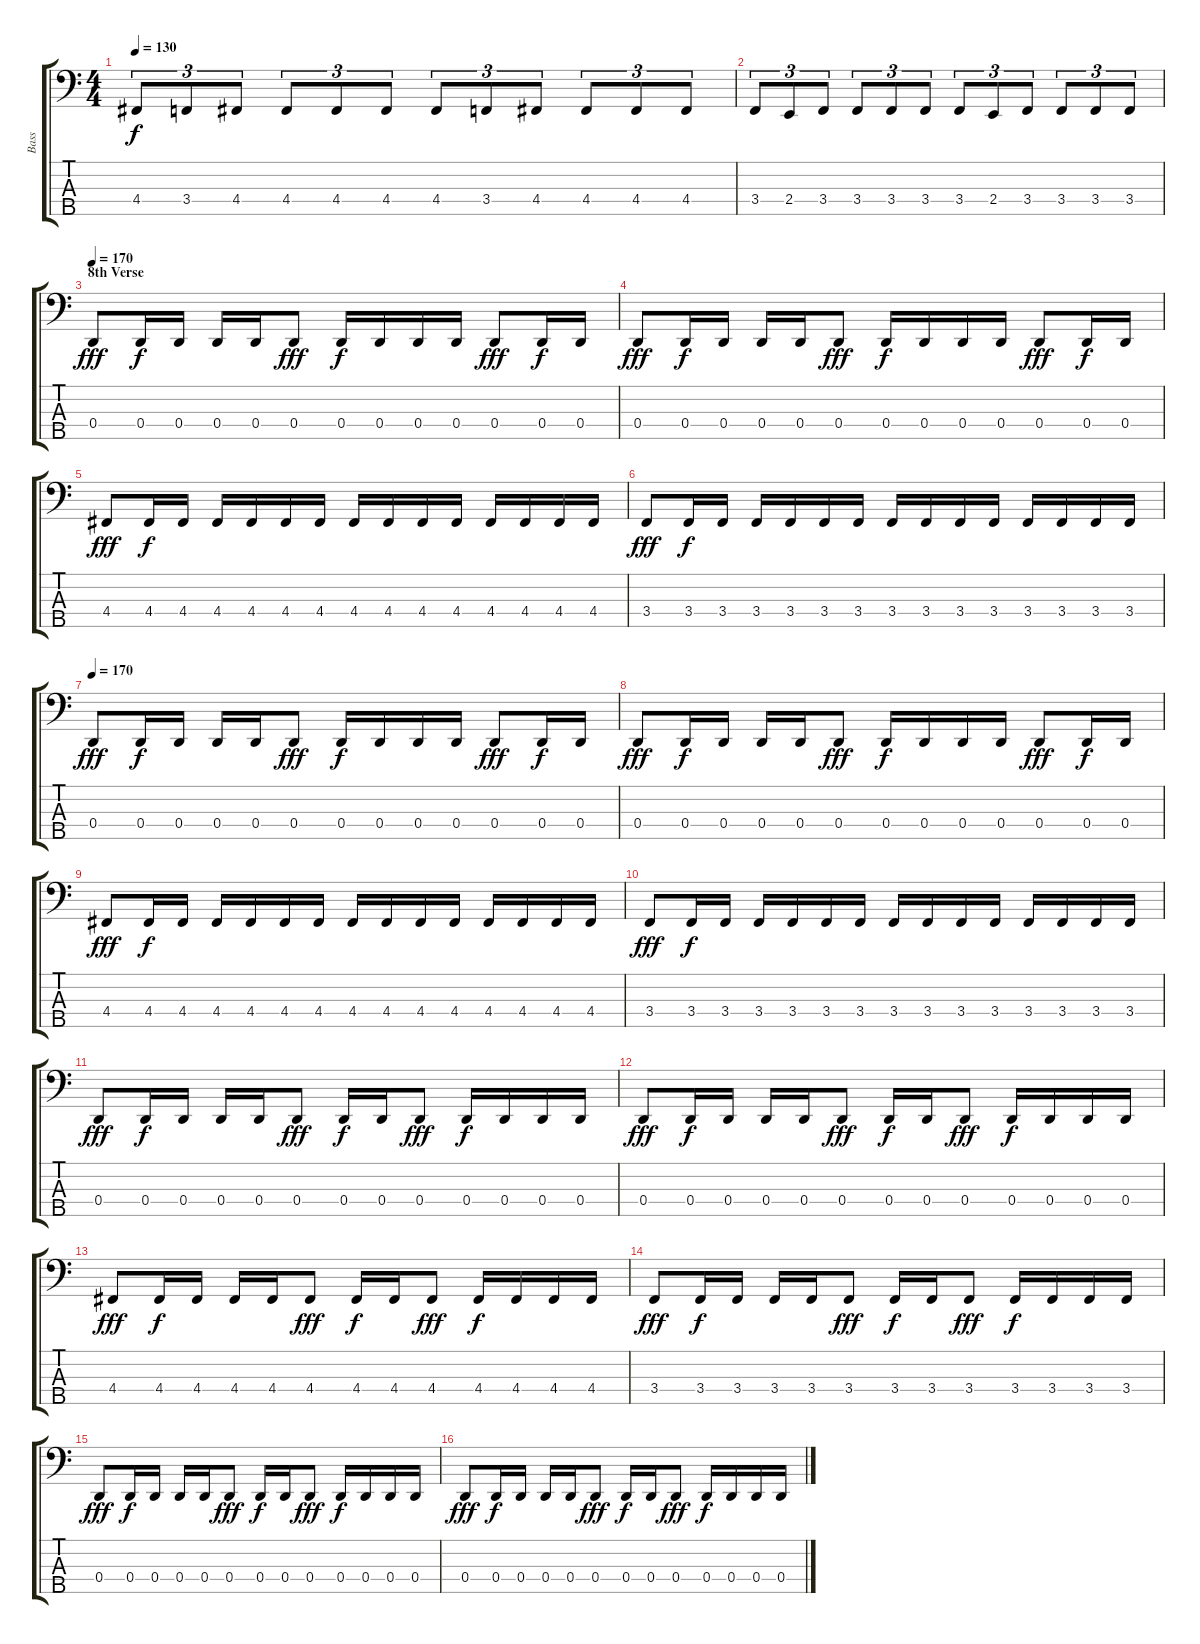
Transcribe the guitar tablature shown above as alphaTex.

\track ("Bass" "Bass") {instrument electricbassfinger}
\staff {score tabs}
\tuning (F2 C2 G1 D1 A0) {hide}
\ts (4 4)
\tempo 130
\clef f4
\ks c
4.4.8{tu (3 2) dy f} 3.4.8{tu (3 2)} 4.4.8{tu (3 2)} 4.4.8{tu (3 2)} 4.4.8{tu (3 2)} 4.4.8{tu (3 2)} 4.4.8{tu (3 2)} 3.4.8{tu (3 2)} 4.4.8{tu (3 2)} 4.4.8{tu (3 2)} 4.4.8{tu (3 2)} 4.4.8{tu (3 2)} |
3.4.8{tu (3 2)} 2.4.8{tu (3 2)} 3.4.8{tu (3 2)} 3.4.8{tu (3 2)} 3.4.8{tu (3 2)} 3.4.8{tu (3 2)} 3.4.8{tu (3 2)} 2.4.8{tu (3 2)} 3.4.8{tu (3 2)} 3.4.8{tu (3 2)} 3.4.8{tu (3 2)} 3.4.8{tu (3 2)} |
\section ("" "8th Verse")
\tempo 170
0.4.8{dy fff} 0.4.16{dy f} 0.4.16 0.4.16 0.4.16 0.4.8{dy fff} 0.4.16{dy f} 0.4.16 0.4.16 0.4.16 0.4.8{dy fff} 0.4.16{dy f} 0.4.16 |
0.4.8{dy fff} 0.4.16{dy f} 0.4.16 0.4.16 0.4.16 0.4.8{dy fff} 0.4.16{dy f} 0.4.16 0.4.16 0.4.16 0.4.8{dy fff} 0.4.16{dy f} 0.4.16 |
4.4.8{dy fff} 4.4.16{dy f} 4.4.16 4.4.16 4.4.16 4.4.16 4.4.16 4.4.16 4.4.16 4.4.16 4.4.16 4.4.16 4.4.16 4.4.16 4.4.16 |
3.4.8{dy fff} 3.4.16{dy f} 3.4.16 3.4.16 3.4.16 3.4.16 3.4.16 3.4.16 3.4.16 3.4.16 3.4.16 3.4.16 3.4.16 3.4.16 3.4.16 |
\tempo 170
0.4.8{dy fff} 0.4.16{dy f} 0.4.16 0.4.16 0.4.16 0.4.8{dy fff} 0.4.16{dy f} 0.4.16 0.4.16 0.4.16 0.4.8{dy fff} 0.4.16{dy f} 0.4.16 |
0.4.8{dy fff} 0.4.16{dy f} 0.4.16 0.4.16 0.4.16 0.4.8{dy fff} 0.4.16{dy f} 0.4.16 0.4.16 0.4.16 0.4.8{dy fff} 0.4.16{dy f} 0.4.16 |
4.4.8{dy fff} 4.4.16{dy f} 4.4.16 4.4.16 4.4.16 4.4.16 4.4.16 4.4.16 4.4.16 4.4.16 4.4.16 4.4.16 4.4.16 4.4.16 4.4.16 |
3.4.8{dy fff} 3.4.16{dy f} 3.4.16 3.4.16 3.4.16 3.4.16 3.4.16 3.4.16 3.4.16 3.4.16 3.4.16 3.4.16 3.4.16 3.4.16 3.4.16 |
0.4.8{dy fff} 0.4.16{dy f} 0.4.16 0.4.16 0.4.16 0.4.8{dy fff} 0.4.16{dy f} 0.4.16 0.4.8{dy fff} 0.4.16{dy f} 0.4.16 0.4.16 0.4.16 |
0.4.8{dy fff} 0.4.16{dy f} 0.4.16 0.4.16 0.4.16 0.4.8{dy fff} 0.4.16{dy f} 0.4.16 0.4.8{dy fff} 0.4.16{dy f} 0.4.16 0.4.16 0.4.16 |
4.4.8{dy fff} 4.4.16{dy f} 4.4.16 4.4.16 4.4.16 4.4.8{dy fff} 4.4.16{dy f} 4.4.16 4.4.8{dy fff} 4.4.16{dy f} 4.4.16 4.4.16 4.4.16 |
3.4.8{dy fff} 3.4.16{dy f} 3.4.16 3.4.16 3.4.16 3.4.8{dy fff} 3.4.16{dy f} 3.4.16 3.4.8{dy fff} 3.4.16{dy f} 3.4.16 3.4.16 3.4.16 |
0.4.8{dy fff} 0.4.16{dy f} 0.4.16 0.4.16 0.4.16 0.4.8{dy fff} 0.4.16{dy f} 0.4.16 0.4.8{dy fff} 0.4.16{dy f} 0.4.16 0.4.16 0.4.16 |
0.4.8{dy fff} 0.4.16{dy f} 0.4.16 0.4.16 0.4.16 0.4.8{dy fff} 0.4.16{dy f} 0.4.16 0.4.8{dy fff} 0.4.16{dy f} 0.4.16 0.4.16 0.4.16
